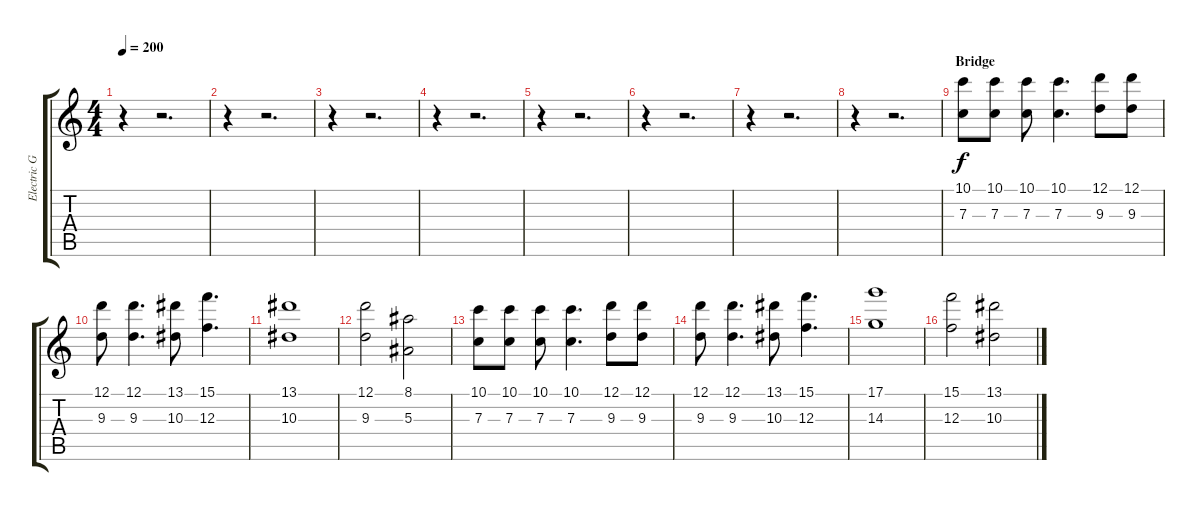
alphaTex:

\track ("Electric Guitar 3" "Electric G") {instrument distortionguitar}
\staff {score tabs}
\tuning (D4 A3 F3 C3 G2 C2) {hide}
\ts (4 4)
\tempo 200
\clef g2
\ks c
r.4{dy f} r.2{d} |
r.4 r.2{d} |
r.4 r.2{d} |
r.4 r.2{d} |
r.4 r.2{d} |
r.4 r.2{d} |
r.4 r.2{d} |
r.4 r.2{d} |
\section ("" "Bridge")
(10.1 7.3).8 (10.1 7.3).8 (10.1 7.3).8 (10.1 7.3).4{d} (12.1 9.3).8 (12.1 9.3).8 |
(12.1 9.3).8 (12.1 9.3).4{d} (13.1 10.3).8 (15.1 12.3).4{d} |
(13.1 10.3).1 |
(12.1 9.3).2 (8.1 5.3).2 |
(10.1 7.3).8 (10.1 7.3).8 (10.1 7.3).8 (10.1 7.3).4{d} (12.1 9.3).8 (12.1 9.3).8 |
(12.1 9.3).8 (12.1 9.3).4{d} (13.1 10.3).8 (15.1 12.3).4{d} |
(17.1 14.3).1 |
(15.1 12.3).2 (13.1 10.3).2
